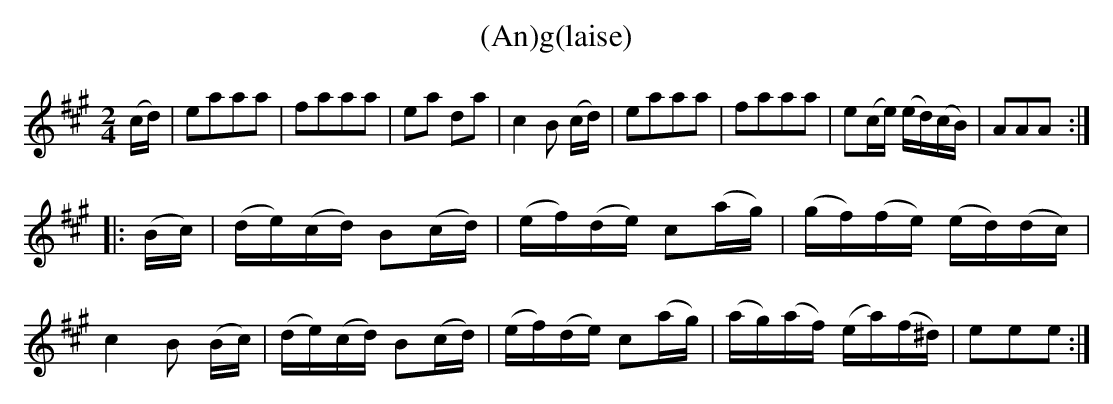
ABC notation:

X:1
T:(An)g(laise)
M:2/4
K:Amaj
L:1/16
(cd)|e2a2a2a2|f2a2a2a2|e2a2 d2a2|c4 B2 (cd)|e2a2a2a2|f2a2a2a2|e2(ce) (ed)(cB)|A2A2A2:|
|:(Bc)|(de)(cd) B2(cd)|(ef)(de) c2(ag)|(gf)(fe) (ed)(dc)|c4 B2 (Bc)|(de)(cd) B2(cd)|(ef)(de) c2(ag)|(ag)(af) (ea)(f^d)|e2e2e2:|]
